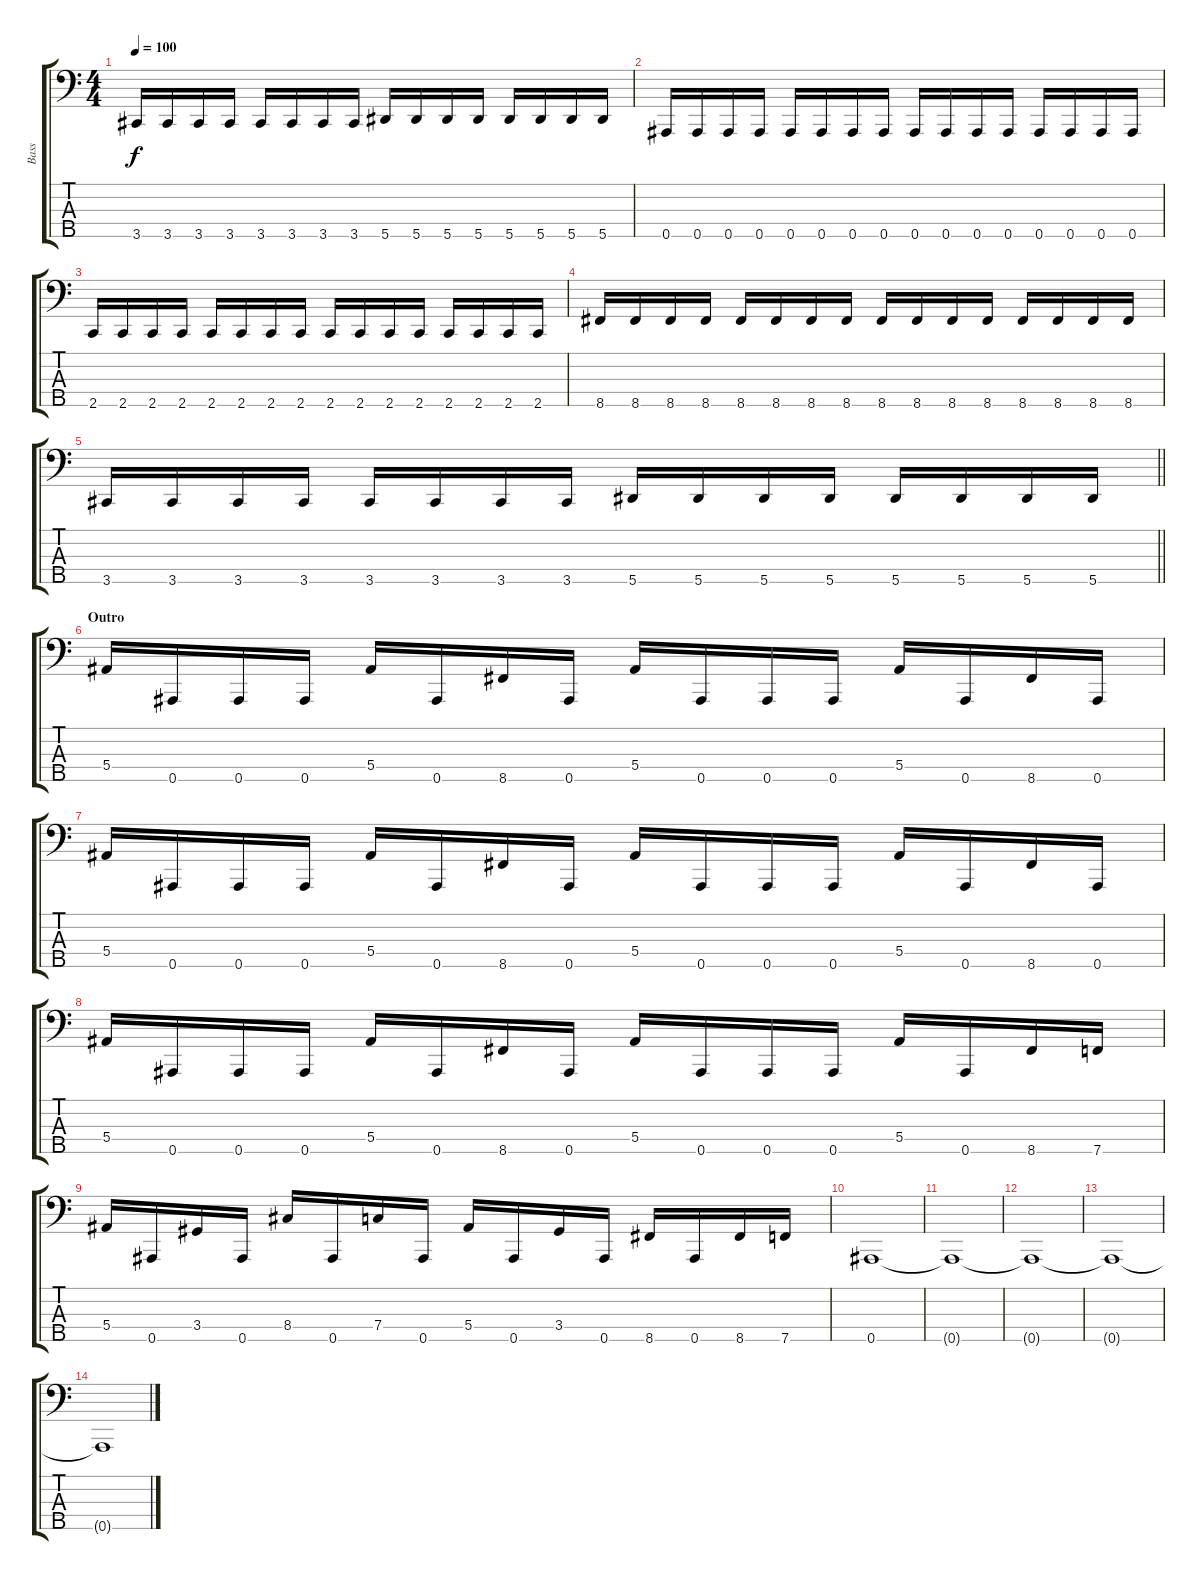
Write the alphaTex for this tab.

\track ("Bass" "Bass") {instrument electricbassfinger}
\staff {score tabs}
\tuning (G2 Eb2 Bb1 F1 Bb0) {hide}
\ts (4 4)
\tempo 100
\clef f4
\ks c
3.5.16{dy f} 3.5.16 3.5.16 3.5.16 3.5.16 3.5.16 3.5.16 3.5.16 5.5.16 5.5.16 5.5.16 5.5.16 5.5.16 5.5.16 5.5.16 5.5.16 |
0.5.16 0.5.16 0.5.16 0.5.16 0.5.16 0.5.16 0.5.16 0.5.16 0.5.16 0.5.16 0.5.16 0.5.16 0.5.16 0.5.16 0.5.16 0.5.16 |
2.5.16 2.5.16 2.5.16 2.5.16 2.5.16 2.5.16 2.5.16 2.5.16 2.5.16 2.5.16 2.5.16 2.5.16 2.5.16 2.5.16 2.5.16 2.5.16 |
8.5.16 8.5.16 8.5.16 8.5.16 8.5.16 8.5.16 8.5.16 8.5.16 8.5.16 8.5.16 8.5.16 8.5.16 8.5.16 8.5.16 8.5.16 8.5.16 |
\barLineRight lightlight
3.5.16 3.5.16 3.5.16 3.5.16 3.5.16 3.5.16 3.5.16 3.5.16 5.5.16 5.5.16 5.5.16 5.5.16 5.5.16 5.5.16 5.5.16 5.5.16 |
\section ("" "Outro")
5.4.16 0.5.16 0.5.16 0.5.16 5.4.16 0.5.16 8.5.16 0.5.16 5.4.16 0.5.16 0.5.16 0.5.16 5.4.16 0.5.16 8.5.16 0.5.16 |
5.4.16 0.5.16 0.5.16 0.5.16 5.4.16 0.5.16 8.5.16 0.5.16 5.4.16 0.5.16 0.5.16 0.5.16 5.4.16 0.5.16 8.5.16 0.5.16 |
5.4.16 0.5.16 0.5.16 0.5.16 5.4.16 0.5.16 8.5.16 0.5.16 5.4.16 0.5.16 0.5.16 0.5.16 5.4.16 0.5.16 8.5.16 7.5.16 |
5.4.16 0.5.16 3.4.16 0.5.16 8.4.16 0.5.16 7.4.16 0.5.16 5.4.16 0.5.16 3.4.16 0.5.16 8.5.16 0.5.16 8.5.16 7.5.16 |
0.5.1 |
0.5{t}.1 |
0.5{t}.1 |
0.5{t}.1 |
0.5{t}.1
